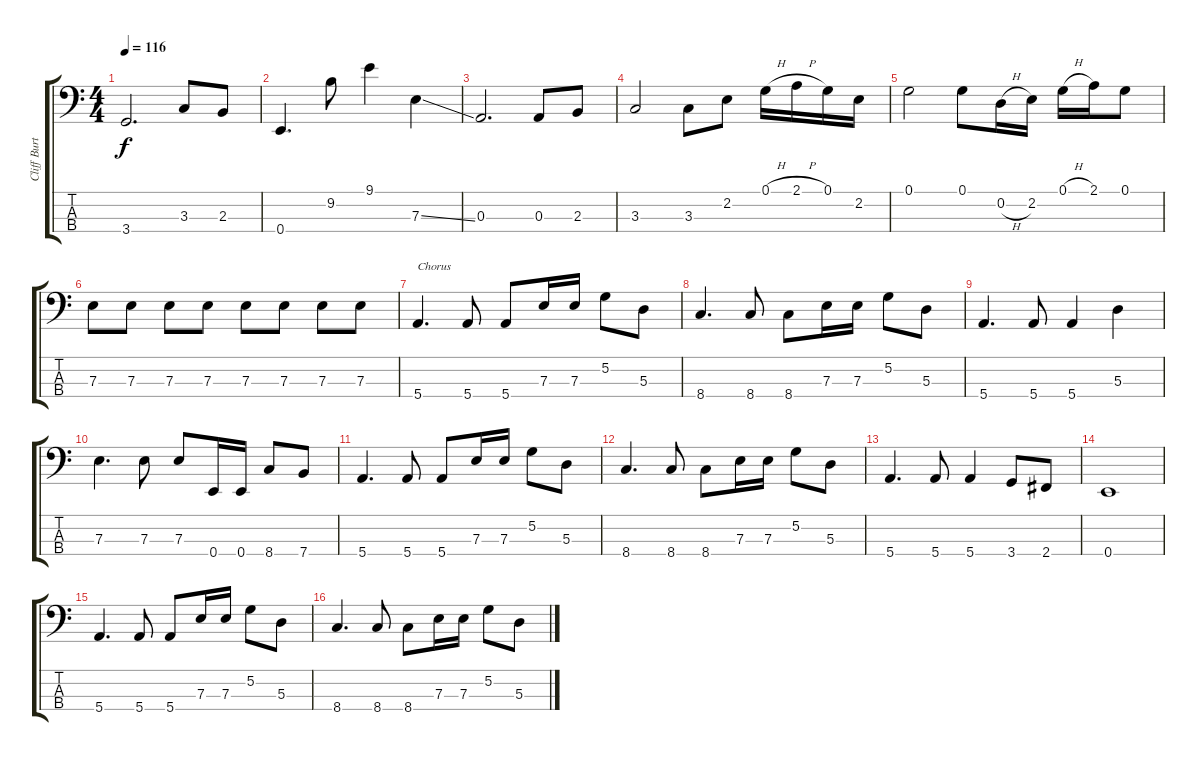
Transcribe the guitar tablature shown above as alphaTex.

\track ("Cliff Burton" "Cliff Burt") {instrument electricbasspick}
\staff {score tabs}
\tuning (G2 D2 A1 E1) {hide}
\ts (4 4)
\tempo 116
\clef f4
\ks aminor
3.4.2{d dy f} 3.3.8 2.3.8 |
0.4.4{d} 9.2.8 9.1.4 7.3{ss}.4 |
0.3.2{d} 0.3.8 2.3.8 |
3.3.2 3.3.8 2.2.8 0.1{h}.16 2.1{h}.16 0.1.16 2.2.16 |
0.1.2 0.1.8 0.2{h}.16 2.2.16 0.1{h}.16 2.1.16 0.1.8 |
7.3.8 7.3.8 7.3.8 7.3.8 7.3.8 7.3.8 7.3.8 7.3.8 |
5.4.4{d txt "Chorus"} 5.4.8 5.4.8 7.3.16 7.3.16 5.2.8 5.3.8 |
8.4.4{d} 8.4.8 8.4.8 7.3.16 7.3.16 5.2.8 5.3.8 |
5.4.4{d} 5.4.8 5.4.4 5.3.4 |
7.3.4{d} 7.3.8 7.3.8 0.4.16 0.4.16 8.4.8 7.4.8 |
5.4.4{d} 5.4.8 5.4.8 7.3.16 7.3.16 5.2.8 5.3.8 |
8.4.4{d} 8.4.8 8.4.8 7.3.16 7.3.16 5.2.8 5.3.8 |
5.4.4{d} 5.4.8 5.4.4 3.4.8 2.4.8 |
0.4.1 |
5.4.4{d} 5.4.8 5.4.8 7.3.16 7.3.16 5.2.8 5.3.8 |
8.4.4{d} 8.4.8 8.4.8 7.3.16 7.3.16 5.2.8 5.3.8
